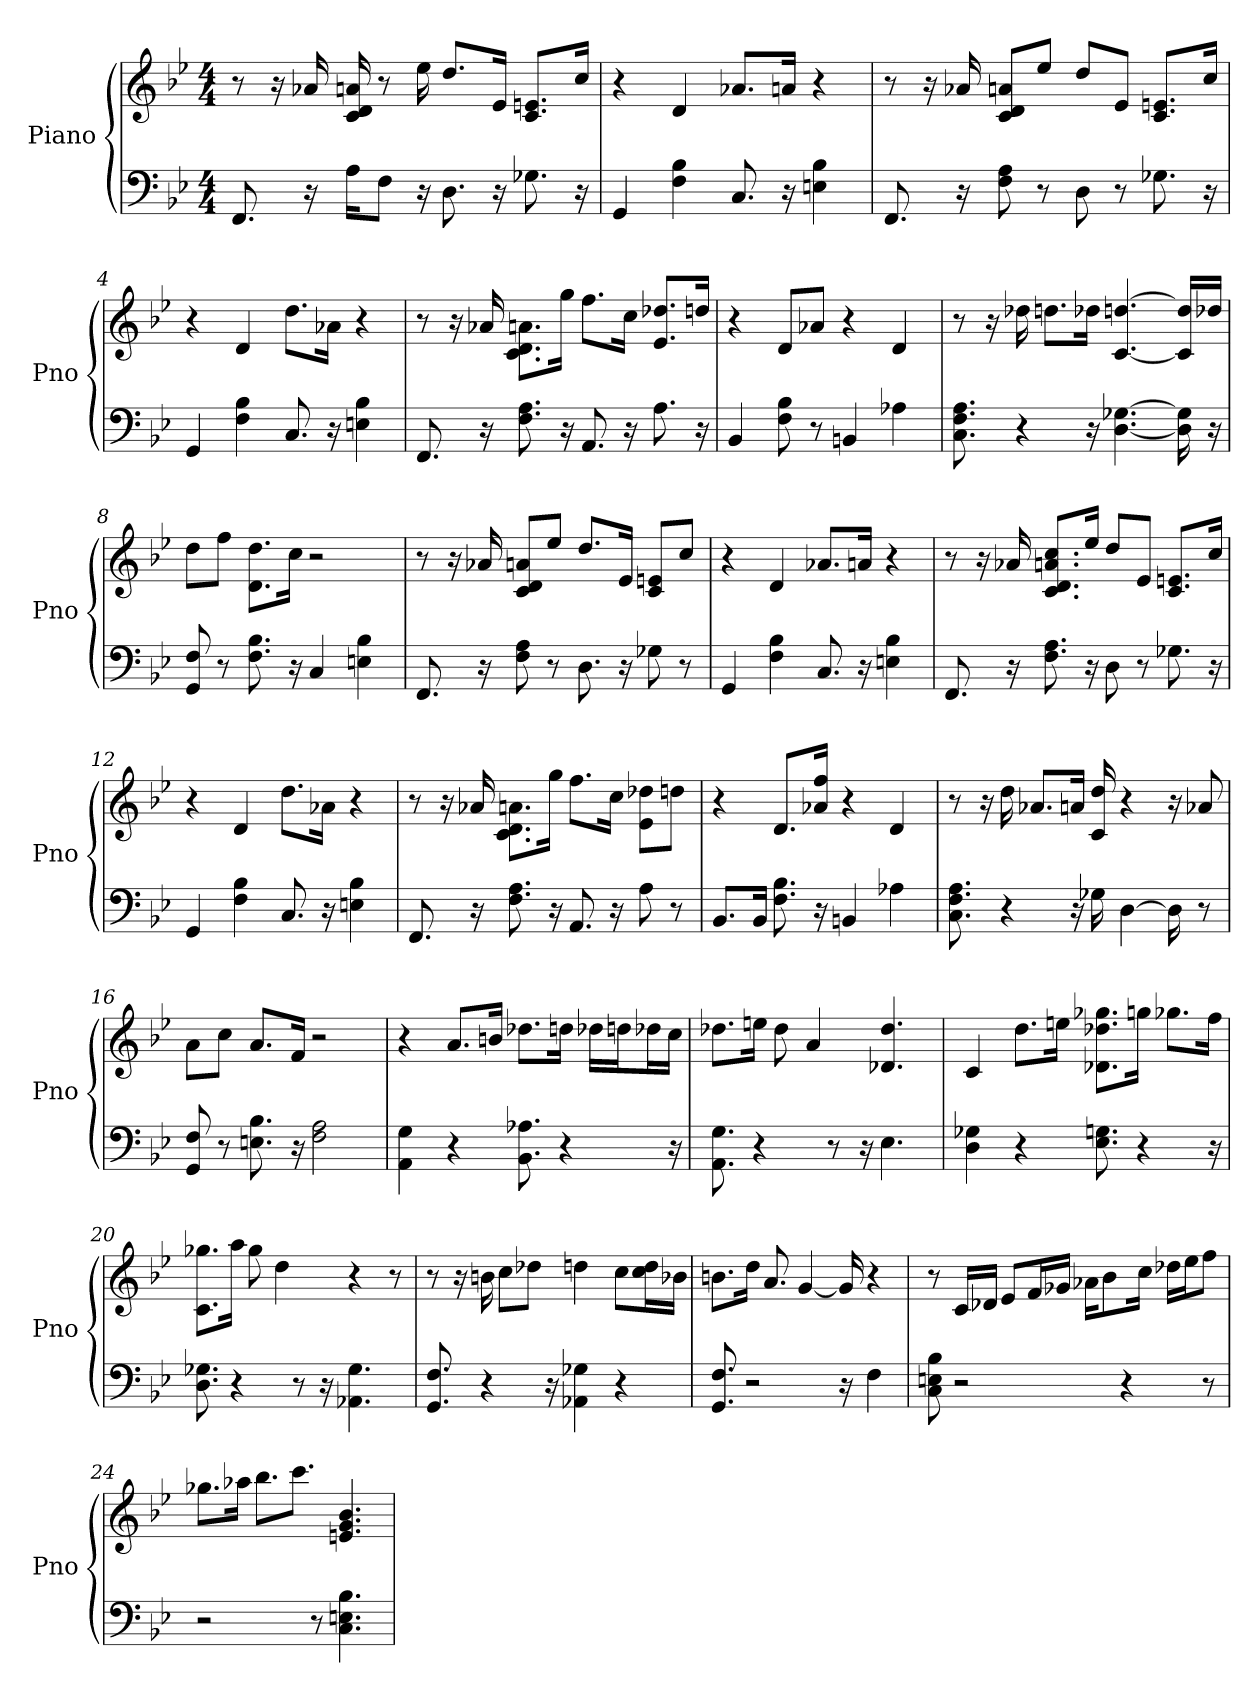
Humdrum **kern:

**kern	**kern
*part1	*part1
*staff2	*staff1
*I"Piano	*
*I'Pno	*
*clefF4	*clefG2
*k[b-e-]	*k[b-e-]
*B-:	*B-:
*M4/4	*M4/4
*MM111	*MM111
=1	=1
8.FF	8r
.	16r
16r	16a-
16A\KL	16a 16c 16d
8F\J	8r
16r	16ee-
8.D	8.dd/L
16r	16e-/Jk
8.G-	8.e/ 8.c/L
16r	16cc/Jk
=2	=2
4GG	4r
4B- 4F	4d
8.C	8.a-/L
16r	16a/Jk
4B- 4E	4r
=3	=3
8.FF	8r
.	16r
16r	16a-
8A 8F	8c/ 8d/ 8a/L
8r	8ee-/J
8D	8dd/L
8r	8e-/J
8.G-	8.e/ 8.c/L
16r	16cc/Jk
=4	=4
4GG	4r
4B- 4F	4d
8.C	8.dd\L
16r	16a-\Jk
4E 4B-	4r
=5	=5
8.FF	8r
.	16r
16r	16a-
8.A 8.F	8.a\ 8.d\ 8.c\L
16r	16gg\Jk
8.AA	8.ff\L
16r	16cc\Jk
8.A	8.e-/ 8.dd-/L
16r	16dd/Jk
=6	=6
4BB-	4r
8F 8B-	8d/L
8r	8a-/J
4BB	4r
4A-	4d
=7	=7
8.C 8.F 8.A	8r
.	16r
4r	16dd-
.	8.dd\L
16r	16dd-\Jk
[4.G- [4.D	[4.c [4.dd
16G-] 16D]	16c]/ 16dd]/LL
16r	16dd-/JJ
=8	=8
8GG 8F	8dd\L
8r	8ff\J
8.F 8.B-	8.dd\ 8.d\L
16r	16cc\Jk
4C	2r
4B- 4E	.
=9	=9
8.FF	8r
.	16r
16r	16a-
8F 8A	8c/ 8d/ 8a/L
8r	8ee-/J
8.D	8.dd/L
16r	16e-/Jk
8G-	8e/ 8c/L
8r	8cc/J
=10	=10
4GG	4r
4F 4B-	4d
8.C	8.a-/L
16r	16a/Jk
4E 4B-	4r
=11	=11
8.FF	8r
.	16r
16r	16a-
8.F 8.A	8.d/ 8.cc/ 8.c/ 8.a/L
16r	16ee-/Jk
8D	8dd/L
8r	8e-/J
8.G-	8.c/ 8.e/L
16r	16cc/Jk
=12	=12
4GG	4r
4B- 4F	4d
8.C	8.dd\L
16r	16a-\Jk
4B- 4E	4r
=13	=13
8.FF	8r
.	16r
16r	16a-
8.F 8.A	8.d\ 8.a\ 8.c\L
16r	16gg\Jk
8.AA	8.ff\L
16r	16cc\Jk
8A	8dd-\ 8e-\L
8r	8dd\J
=14	=14
8.BB-/L	4r
16BB-/Jk	.
8.F 8.B-	8.d/L
16r	16a-/ 16ff/Jk
4BB	4r
4A-	4d
=15	=15
8.F 8.A 8.C	8r
.	16r
4r	16dd
.	8.a-/L
16r	16a/Jk
16G-	16c 16dd
[4D	4r
16D]	16r
8r	8a-
=16	=16
8F 8GG	8a\L
8r	8cc\J
8.E 8.B-	8.a/L
16r	16f/Jk
2A 2F	2r
=17	=17
4G 4AA	4r
4r	8.a/L
.	16b/Jk
8.BB- 8.A-	8.dd-\L
4r	16dd\Jk
.	16dd-\LL
.	16dd\J
.	16dd-\L
16r	16cc\JJ
=18	=18
8.AA 8.G	8.dd-\L
4r	16ee\Jk
.	8dd-
.	4a
8r	.
16r	.
4.E-	4.d- 4.dd-
=19	=19
4G- 4D	4c
4r	8.dd\L
.	16ee\Jk
8.E- 8.G	8.gg-\ 8.d-\ 8.dd-\L
4r	16gg\Jk
.	8.gg-\L
16r	16ff\Jk
=20	=20
8.G- 8.D	8.gg-\ 8.c\L
4r	16aa\Jk
.	8gg-
.	4dd
8r	.
16r	.
4.G- 4.AA-	4r
.	8r
=21	=21
8.F 8.GG	8r
.	16r
4r	16b
.	8cc\L
.	8dd-\J
16r	.
4G- 4AA-	4dd
4r	8cc\L
.	16dd\ 16cc\L
.	16b-\JJ
=22	=22
8.GG 8.F	8.b\L
2r	16dd\Jk
.	8.a
.	[4g
16r	16g]
4F	4r
=23	=23
8C 8B- 8E	8r
2r	16c/LL
.	16d-/JJ
.	8e-/L
.	16f/L
.	16g-/JJ
.	16a-\KL
.	8b-\
4r	.
.	16cc\Jk
.	16dd-\LL
.	16ee-\J
8r	8ff\J
=24	=24
2r	8.gg-\L
.	16aa-\Jk
.	8.bb-\L
.	8.ccc\J
8r	.
4.C 4.B- 4.E	4.b- 4.g 4.e
=	=
*-	*-
